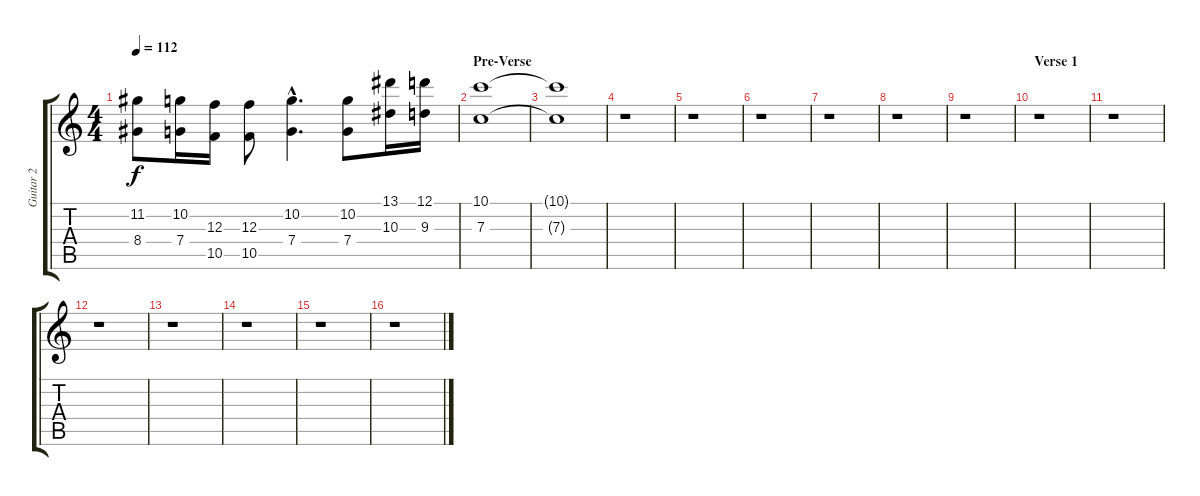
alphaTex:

\track ("Guitar 2" "Guitar 2") {instrument distortionguitar}
\staff {score tabs}
\tuning (D4 A3 F3 C3 G2 D2) {hide}
\ts (4 4)
\tempo 112
\clef g2
\ks c
(11.2 8.4).8{dy f} (10.2 7.4).16 (12.3 10.5).16 (12.3 10.5).8 (10.2{hac} 7.4{hac}).4{d} (10.2 7.4).8 (13.1 10.3).16 (12.1 9.3).16 |
\section ("" "Pre-Verse")
(10.1 7.3).1 |
(10.1{t} 7.3{t}).1 |
r.1 |
r.1 |
r.1 |
r.1 |
r.1 |
r.1 |
\section ("" "Verse 1")
r.1 |
r.1 |
r.1 |
r.1 |
r.1 |
r.1 |
r.1
